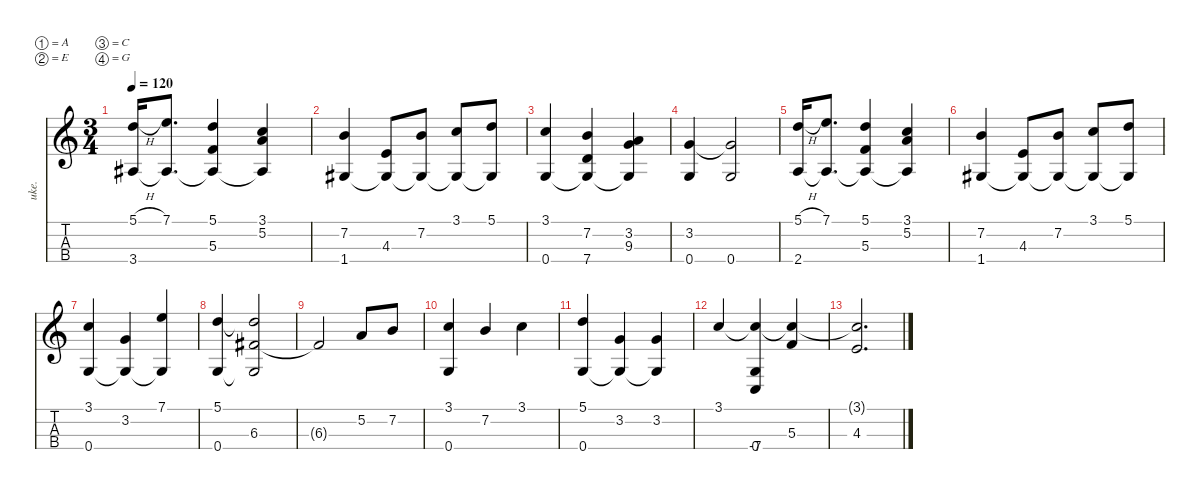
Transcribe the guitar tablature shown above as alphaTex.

\defaultSystemsLayout 4
\hideDynamics
\bracketExtendMode nobrackets
\otherSystemsTrackNameOrientation horizontal
\track ("Ukulele" "uke.") {instrument acousticguitarnylon}
\staff {score tabs}
\tuning (A4 E4 C4 G3)
\displaytranspose 0
\ts (3 4)
\tempo 120
\clef g2
\ks c
(3.4{acc #} 5.1{h}).16{dy mf beam Up} (7.1 3.4{t acc #}).8{d beam Up} (5.1 5.3 3.4{t acc #}).4{beam Up} (5.2 3.1 3.4{t acc #}).4{beam Up} |
(1.4{acc #} 7.2).4{beam Up} (4.3 1.4{t acc #}).8{beam Up} (7.2 1.4{t acc #}).8{beam Up} (3.1 1.4{t acc #}).8{beam Up} (5.1 1.4{t acc #}).8{beam Up} |
(0.4 3.1).4{beam Up} (7.2 7.4 0.4{t}).4{beam Up} (3.2 9.3 0.4{t}).4{beam Up} |
(0.4 3.2).4{beam Up} (0.4 3.2{t}).2{beam Up} |
(2.4 5.1{h}).16{beam Up} (7.1 2.4{t}).8{d beam Up} (5.1 5.3 2.4{t}).4{beam Up} (5.2 3.1 2.4{t}).4{beam Up} |
(1.4{acc #} 7.2).4{beam Up} (4.3 1.4{t acc #}).8{beam Up} (7.2 1.4{t acc #}).8{beam Up} (3.1 1.4{t acc #}).8{beam Up} (5.1 1.4{t acc #}).8{beam Up} |
(0.4 3.1).4{beam Up} (3.2 0.4{t}).4{beam Up} (7.1 0.4{t}).4{beam Up} |
(0.4 5.1).4{beam Up} (6.3{acc #} 5.1{t} 0.4{t}).2{beam Up} |
6.3{t acc #}.2{beam Up} 5.2.8{beam Up} 7.2.8{beam Up} |
(3.1 0.4).4{beam Up} 7.2.4{beam Up} 3.1.4{beam Down} |
(5.1 0.4).4{beam Up} (3.2 0.4{t}).4{beam Up} (3.2 0.4{t}).4{beam Up} |
3.1.4{beam Up} (0.4 -7.4 3.1{t}).4{beam Up} (5.3 3.1{t}).4{beam Up} |
(4.3 3.1{t}).2{d beam Up}
